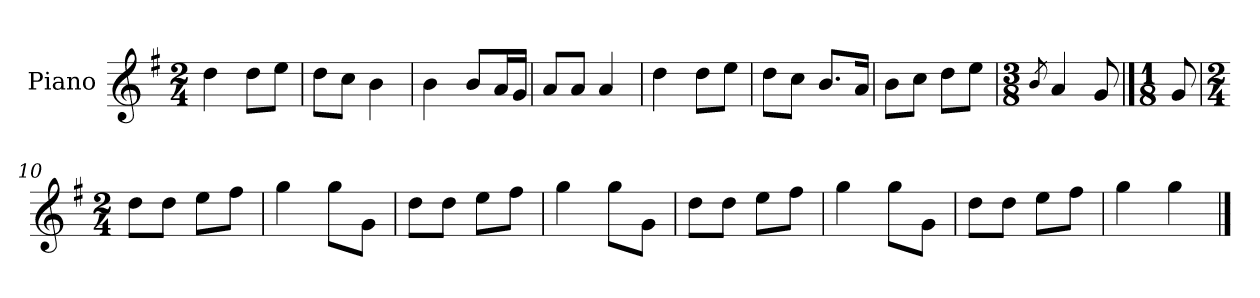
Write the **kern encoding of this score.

**kern
*part1
*staff1
*I"Piano
*I'Pno.
*clefG2
*k[f#]
*M2/4
=1
4dd\
8dd\L
8ee\J
=2
8dd\L
8cc\J
4b\
=3
4b\
8b/L
16a/L
16g/JJ
=4
8a/L
8a/J
4a/
=5
4dd\
8dd\L
8ee\J
=6
8dd\L
8cc\J
8.b/L
16a/Jk
=7
8b\L
8cc\J
8dd\L
8ee\J
=8
*M3/8
8qb/
4a/
8g/
==9
*M1/8
8g/
!!LO:LB:g=z
=10
*M2/4
8dd\L
8dd\J
8ee\L
8ff#\J
=11
4gg\
8gg\L
8g\J
=12
8dd\L
8dd\J
8ee\L
8ff#\J
=13
4gg\
8gg\L
8g\J
=14
8dd\L
8dd\J
8ee\L
8ff#\J
=15
4gg\
8gg\L
8g\J
=16
8dd\L
8dd\J
8ee\L
8ff#\J
=17
4gg\
4gg\
==
*-
